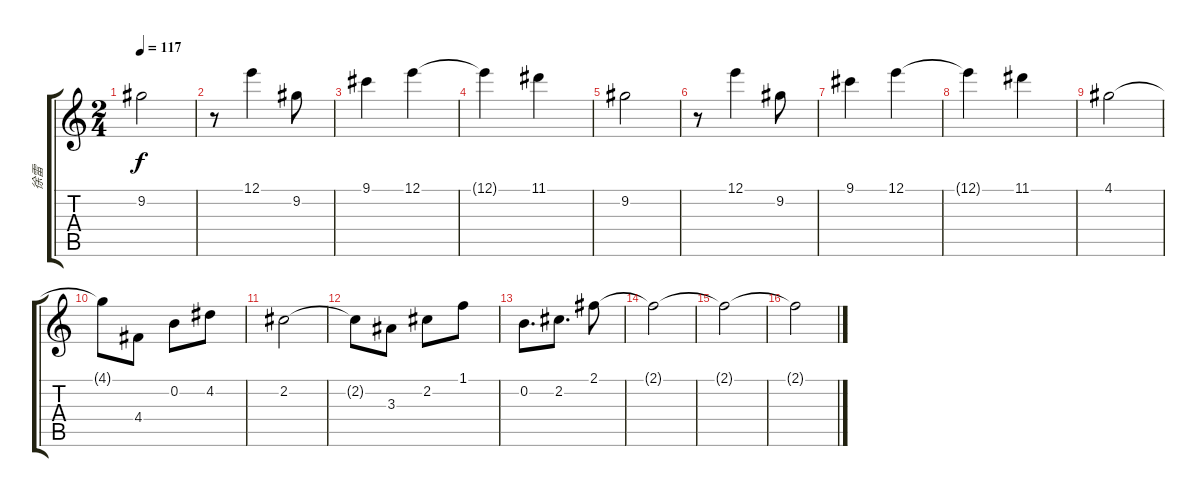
\track ("徐雷" "徐雷") {instrument distortionguitar}
\staff {score tabs}
\tuning (E4 B3 G3 D3 A2 E2) {hide}
\ts (2 4)
\tempo 117
\clef g2
\ks c
9.2.2{dy f} |
r.8 12.1.4 9.2.8 |
9.1.4 12.1.4 |
12.1{t}.4 11.1.4 |
9.2.2 |
r.8 12.1.4 9.2.8 |
9.1.4 12.1.4 |
12.1{t}.4 11.1.4 |
4.1.2 |
4.1{t}.8 4.4.8 0.2.8 4.2.8 |
2.2.2 |
2.2{t}.8 3.3.8 2.2.8 1.1.8 |
0.2.8{d} 2.2.8{d} 2.1.8 |
2.1{t}.2 |
2.1{t}.2 |
2.1{t}.2
